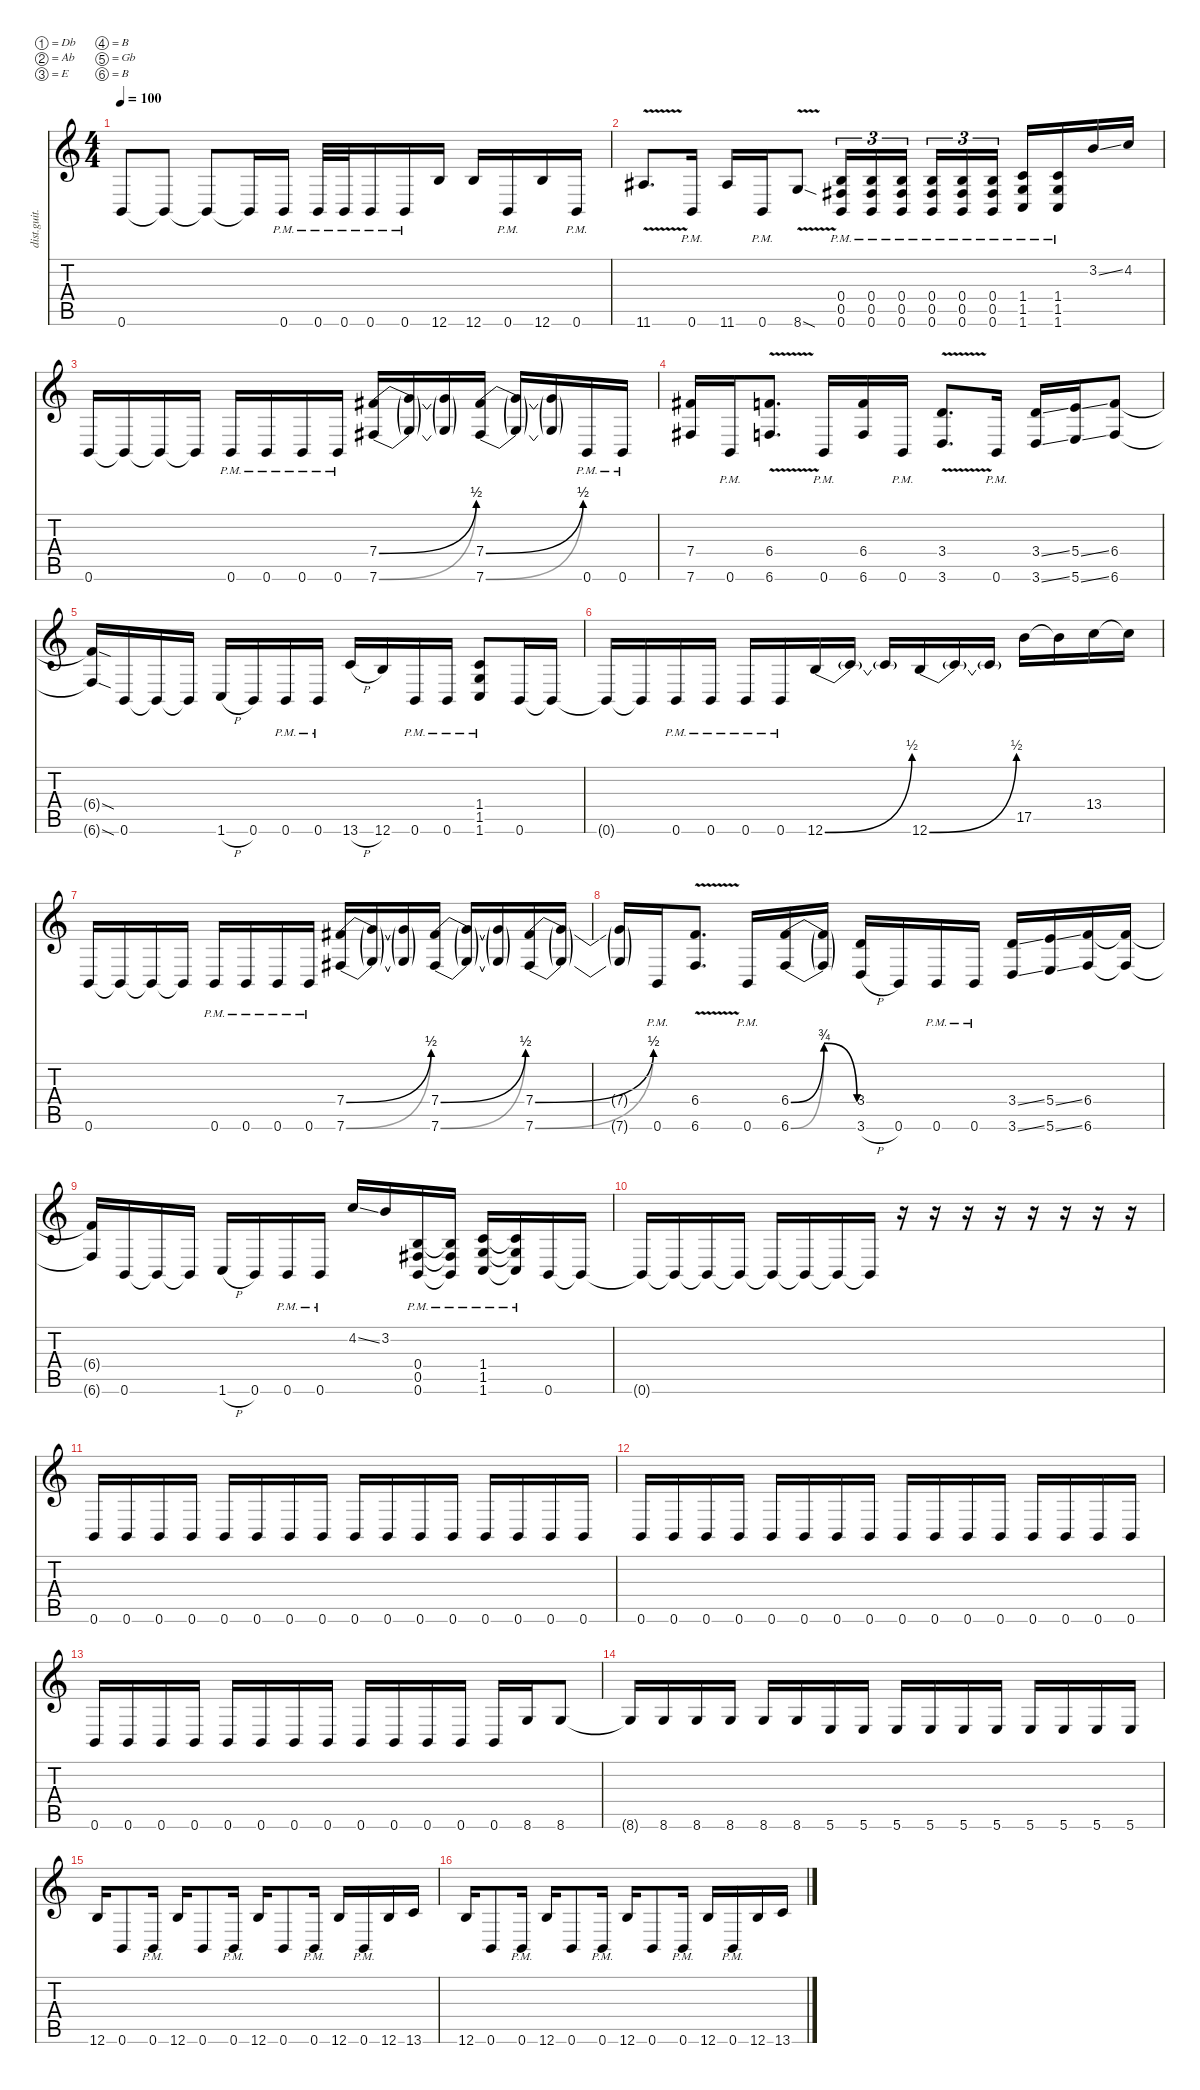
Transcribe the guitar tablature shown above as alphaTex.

\defaultSystemsLayout 4
\hideDynamics
\bracketExtendMode nobrackets
\track ("riff" "dist.guit.") {instrument distortionguitar}
\staff {score tabs}
\tuning (Db4 Ab3 E3 B2 Gb2 B1)
\ts (4 4)
\tempo 100
\clef g2
\ks c
0.6.8{dy mf beam Up} 0.6{t}.8{beam Up} 0.6{t}.8{beam Up} 0.6{t}.16{beam Up} 0.6{pm}.16{beam Up} 0.6{pm}.32{beam Up} 0.6{pm}.32{beam Up} 0.6{pm}.16{beam Up} 0.6{pm}.16{beam Up} 12.6.16{beam Up} 12.6.16{beam Up} 0.6{pm}.16{beam Up} 12.6.16{beam Up} 0.6{pm}.16{beam Up} |
11.6{v acc #}.8{d beam Up} 0.6{pm}.16{beam Up} 11.6{acc #}.16{beam Up} 0.6{pm}.16{beam Up} 8.6{v sod}.8{beam Up} (0.6{pm} 0.5{pm acc #} 0.4{pm}).16{tu (3 2) beam Up} (0.6{pm} 0.5{pm acc #} 0.4{pm}).16{tu (3 2) beam Up} (0.6{pm} 0.5{pm acc #} 0.4{pm}).16{tu (3 2) beam Up} (0.6{pm} 0.5{pm acc #} 0.4{pm}).16{tu (3 2) beam Up} (0.6{pm} 0.5{pm acc #} 0.4{pm}).16{tu (3 2) beam Up} (0.6{pm} 0.5{pm acc #} 0.4{pm}).16{tu (3 2) beam Up} (1.6{pm} 1.5{pm} 1.4{pm}).16{beam Up} (1.6{pm} 1.4{pm} 1.5{pm}).16{beam Up} 3.2{ss}.16{beam Up} 4.2.16{beam Up} |
0.6.16{beam Up} 0.6{t}.16{beam Up} 0.6{t}.16{beam Up} 0.6{t}.16{beam Up} 0.6{pm}.16{beam Up} 0.6{pm}.16{beam Up} 0.6{pm}.16{beam Up} 0.6{pm}.16{beam Up} (7.6{be (bend 0 0 60 2) acc #} 7.4{be (bend 0 0 60 2) acc #}).16{beam Up} (7.6{t} 7.4{t}).16{beam Up} (7.6{t} 7.4{t}).16{beam Up} (7.6{be (bend 0 0 59.4 2) acc #} 7.4{be (bend 0 0 59.4 2) acc #}).16{beam Up} (7.6{t} 7.4{t}).16{beam Up} (7.6{t} 7.4{t}).16{beam Up} 0.6{pm}.16{beam Up} 0.6{pm}.16{beam Up} |
(7.6{acc #} 7.4{acc #}).16{beam Up} 0.6{pm}.16{beam Up} (6.6{v} 6.4{v}).8{d beam Up} 0.6{pm}.16{beam Up} (6.6 6.4).16{beam Up} 0.6{pm}.16{beam Up} (3.6{v} 3.4{v}).8{d beam Up} 0.6{pm}.16{beam Up} (3.6{ss} 3.4{ss}).16{beam Up} (5.6{ss} 5.4{ss}).16{beam Up} (6.6 6.4).8{beam Up} |
(6.6{sod t} 6.4{sod t}).16{beam Up} 0.6.16{beam Up} 0.6{t}.16{beam Up} 0.6{t}.16{beam Up} 1.6{h}.16{beam Up} 0.6.16{beam Up} 0.6{pm}.16{beam Up} 0.6{pm}.16{beam Up} 13.6{h}.16{beam Up} 12.6.16{beam Up} 0.6{pm}.16{beam Up} 0.6{pm}.16{beam Up} (1.6{pm} 1.5{pm} 1.4{pm}).8{beam Up} 0.6.16{beam Up} 0.6{t}.16{beam Up} |
0.6{t}.16{beam Up} 0.6{t}.16{beam Up} 0.6{pm}.16{beam Up} 0.6{pm}.16{beam Up} 0.6{pm}.16{beam Up} 0.6{pm}.16{beam Up} 12.6{be (bend 0 0 59.4 2)}.16{beam Up} 12.6{t}.16{beam Up} 12.6{t}.16{beam Up} 12.6{be (bend 0 0 59.4 2)}.16{beam Up} 12.6{t}.16{beam Up} 12.6{t}.16{beam Up} 17.5.16{beam Down} 17.5{t}.16{beam Down} 13.4.16{beam Down} 13.4{t}.16{beam Down} |
0.6.16{beam Up} 0.6{t}.16{beam Up} 0.6{t}.16{beam Up} 0.6{t}.16{beam Up} 0.6{pm}.16{beam Up} 0.6{pm}.16{beam Up} 0.6{pm}.16{beam Up} 0.6{pm}.16{beam Up} (7.6{be (bend 0 0 60 2) acc #} 7.4{be (bend 0 0 60 2) acc #}).16{beam Up} (7.6{t} 7.4{t}).16{beam Up} (7.6{t} 7.4{t}).16{beam Up} (7.6{be (bend 0 0 59.4 2) acc #} 7.4{be (bend 0 0 59.4 2) acc #}).16{beam Up} (7.6{t} 7.4{t}).16{beam Up} (7.6{t} 7.4{t}).16{beam Up} (7.6{be (bend 0 0 59.4 2) acc #} 7.4{be (bend 0 0 59.4 2) acc #}).16{beam Up} (7.6{t} 7.4{t}).16{beam Up} |
(7.6{t} 7.4{t}).16{beam Up} 0.6{pm}.16{beam Up} (6.6{v} 6.4{v}).8{d beam Up} 0.6{pm}.16{beam Up} (6.6{be (bendrelease 0 0 10.2 3 20.4 3 30 0)} 6.4{be (bendrelease 0 0 10.799999999999999 3 20.4 3 30 0)}).16{beam Up} (6.6{t} 6.4{t}).16{beam Up} (3.6{h} 3.4).16{beam Up} 0.6.16{beam Up} 0.6{pm}.16{beam Up} 0.6{pm}.16{beam Up} (3.6{ss} 3.4{ss}).16{beam Up} (5.6{ss} 5.4{ss}).16{beam Up} (6.6 6.4).16{beam Up} (6.6{t} 6.4{t}).16{beam Up} |
(6.6{t} 6.4{t}).16{beam Up} 0.6.16{beam Up} 0.6{t}.16{beam Up} 0.6{t}.16{beam Up} 1.6{h}.16{beam Up} 0.6.16{beam Up} 0.6{pm}.16{beam Up} 0.6{pm}.16{beam Up} 4.2{ss}.16{beam Up} 3.2.16{beam Up} (0.6{pm} 0.5{pm acc #} 0.4{pm}).16{beam Up} (0.6{pm t} 0.5{pm t acc #} 0.4{pm t}).16{beam Up} (1.6{pm} 1.5{pm} 1.4{pm}).16{beam Up} (1.6{pm t} 1.5{pm t} 1.4{pm t}).16{beam Up} 0.6.16{beam Up} 0.6{t}.16{beam Up} |
0.6{t}.16{beam Up} 0.6{t}.16{beam Up} 0.6{t}.16{beam Up} 0.6{t}.16{beam Up} 0.6{t}.16{beam Up} 0.6{t}.16{beam Up} 0.6{t}.16{beam Up} 0.6{t}.16{beam Up} r.16{beam Down} r.16{beam Down} r.16{beam Down} r.16{beam Down} r.16{beam Down} r.16{beam Down} r.16{beam Down} r.16{beam Down} |
0.6.16{beam Up} 0.6.16{beam Up} 0.6.16{beam Up} 0.6.16{beam Up} 0.6.16{beam Up} 0.6.16{beam Up} 0.6.16{beam Up} 0.6.16{beam Up} 0.6.16{beam Up} 0.6.16{beam Up} 0.6.16{beam Up} 0.6.16{beam Up} 0.6.16{beam Up} 0.6.16{beam Up} 0.6.16{beam Up} 0.6.16{beam Up} |
0.6.16{beam Up} 0.6.16{beam Up} 0.6.16{beam Up} 0.6.16{beam Up} 0.6.16{beam Up} 0.6.16{beam Up} 0.6.16{beam Up} 0.6.16{beam Up} 0.6.16{beam Up} 0.6.16{beam Up} 0.6.16{beam Up} 0.6.16{beam Up} 0.6.16{beam Up} 0.6.16{beam Up} 0.6.16{beam Up} 0.6.16{beam Up} |
0.6.16{beam Up} 0.6.16{beam Up} 0.6.16{beam Up} 0.6.16{beam Up} 0.6.16{beam Up} 0.6.16{beam Up} 0.6.16{beam Up} 0.6.16{beam Up} 0.6.16{beam Up} 0.6.16{beam Up} 0.6.16{beam Up} 0.6.16{beam Up} 0.6.16{beam Up} 8.6.16{beam Up} 8.6.8{beam Up} |
8.6{t}.16{beam Up} 8.6.16{beam Up} 8.6.16{beam Up} 8.6.16{beam Up} 8.6.16{beam Up} 8.6.16{beam Up} 5.6.16{beam Up} 5.6.16{beam Up} 5.6.16{beam Up} 5.6.16{beam Up} 5.6.16{beam Up} 5.6.16{beam Up} 5.6.16{beam Up} 5.6.16{beam Up} 5.6.16{beam Up} 5.6.16{beam Up} |
12.6.16{beam Up} 0.6.8{beam Up} 0.6{pm}.16{beam Up} 12.6.16{beam Up} 0.6.8{beam Up} 0.6{pm}.16{beam Up} 12.6.16{beam Up} 0.6.8{beam Up} 0.6{pm}.16{beam Up} 12.6.16{beam Up} 0.6{pm}.16{beam Up} 12.6.16{beam Up} 13.6.16{beam Up} |
12.6.16{beam Up} 0.6.8{beam Up} 0.6{pm}.16{beam Up} 12.6.16{beam Up} 0.6.8{beam Up} 0.6{pm}.16{beam Up} 12.6.16{beam Up} 0.6.8{beam Up} 0.6{pm}.16{beam Up} 12.6.16{beam Up} 0.6{pm}.16{beam Up} 12.6.16{beam Up} 13.6.16{beam Up}
